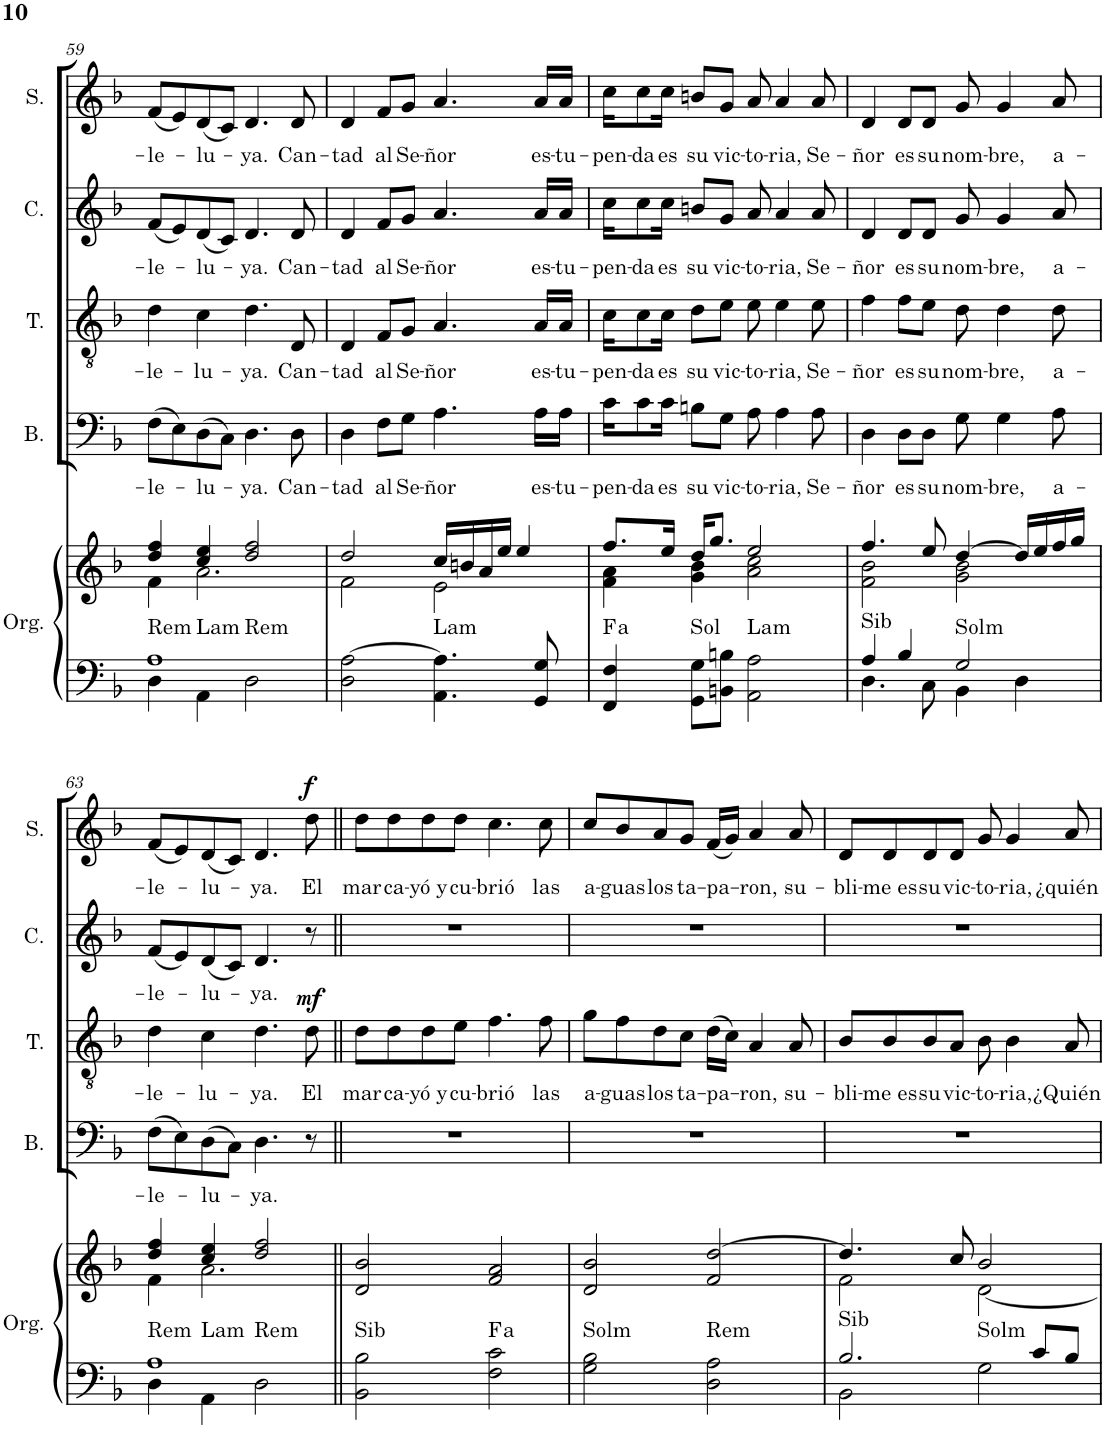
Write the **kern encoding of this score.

**kern	**kern	**harte	**kern	**text	**kern	**text	**dynam	**kern	**text	**kern	**text	**dynam
*part5	*part5	*part5	*part4	*part4	*part3	*part3	*part3	*part2	*part2	*part1	*part1	*part1
*staff6	*staff5	*	*staff4	*staff4	*staff3	*staff3	*staff3	*staff2	*staff2	*staff1	*staff1	*staff1
*I"Órgano	*	*	*I"Bajo	*	*I"Tenor	*	*	*I"Contralto	*	*I"Soprano	*	*
*	*	*	*I'B.	*	*I'T.	*	*	*I'C.	*	*I'S.	*	*
!!LO:PB:g=z
*clefF4	*clefG2	*	*clefF4	*	*clefGv2	*	*	*clefG2	*	*clefG2	*	*
*k[b-]	*k[b-]	*	*k[b-]	*	*k[b-]	*	*	*k[b-]	*	*k[b-]	*	*
*M4/4	*M4/4	*	*M4/4	*	*M4/4	*	*	*M4/4	*	*M4/4	*	*
*met(c)	*met(c)	*	*met(c)	*	*met(c)	*	*	*met(c)	*	*met(c)	*	*
=59	=59	=59	=59	=59	=59	=59	=59	=59	=59	=59	=59	=59
*^	*^	*	*	*	*	*	*	*	*	*	*	*
!	!	!	!	!LO:H:n=1:kt=Rem	!	!LO:LY:b	!	!LO:LY:b	!	!	!LO:LY:b	!	!LO:LY:b	!
!	!	!	!	!LO:H:n=2:kt=Lam	!	!	!	!	!	!	!	!	!	!
!	!	!	!	!LO:H:n=3:kt=Rem	!	!	!	!	!	!	!	!	!	!
1A	4D\	4dd/ 4ff/	4f\	N N N	(8F\L	-le-	4d\	-le-	.	(8f/L	-le-	(8f/L	-le-	.
.	.	.	.	.	8E\)	.	.	.	.	8e/)	.	8e/)	.	.
!	!	!	!	!	!	!LO:LY:b	!	!LO:LY:b	!	!	!LO:LY:b	!	!LO:LY:b	!
.	4AA\	4cc/ 4ee/	2.a\	.	(8D\	-lu-	4c\	-lu-	.	(8d/	-lu-	(8d/	-lu-	.
.	.	.	.	.	8C\J)	.	.	.	.	8c/J)	.	8c/J)	.	.
!	!	!	!	!	!	!LO:LY:b	!	!LO:LY:b	!	!	!LO:LY:b	!	!LO:LY:b	!
.	2D\	2dd/ 2ff/	.	.	4.D\	-ya.	4.d\	-ya.	.	4.d/	-ya.	4.d/	-ya.	.
!	!	!	!	!	!	!LO:LY:b	!	!LO:LY:b	!	!	!LO:LY:b	!	!LO:LY:b	!
.	.	.	.	.	8D\	Can-	8D/	Can-	.	8d/	Can-	8d/	Can-	.
*v	*v	*	*	*	*	*	*	*	*	*	*	*	*	*
=60	=60	=60	=60	=60	=60	=60	=60	=60	=60	=60	=60	=60	=60
!	!	!	!	!	!LO:LY:b	!	!LO:LY:b	!	!	!LO:LY:b	!	!LO:LY:b	!
2D\ [2A\	2dd/	2f\	.	4D\	-tad	4D/	-tad	.	4d/	-tad	4d/	-tad	.
!	!	!	!	!	!LO:LY:b	!	!LO:LY:b	!	!	!LO:LY:b	!	!LO:LY:b	!
.	.	.	.	8F\L	al	8F/L	al	.	8f/L	al	8f/L	al	.
!	!	!	!	!	!LO:LY:b	!	!LO:LY:b	!	!	!LO:LY:b	!	!LO:LY:b	!
.	.	.	.	8G\J	Se-	8G/J	Se-	.	8g/J	Se-	8g/J	Se-	.
!	!	!	!LO:H:kt=Lam	!	!LO:LY:b	!	!LO:LY:b	!	!	!LO:LY:b	!	!LO:LY:b	!
4.AA\ 4.A\]	16cc/LL	2e\	N	4.A\	-ñor	4.A/	-ñor	.	4.a/	-ñor	4.a/	-ñor	.
.	16bn/	.	.	.	.	.	.	.	.	.	.	.	.
.	16a/	.	.	.	.	.	.	.	.	.	.	.	.
.	16ee/JJ	.	.	.	.	.	.	.	.	.	.	.	.
.	4ee/	.	.	.	.	.	.	.	.	.	.	.	.
!	!	!	!	!	!LO:LY:b	!	!LO:LY:b	!	!	!LO:LY:b	!	!LO:LY:b	!
8GG/ 8G/	.	.	.	16A\LL	es-	16A/LL	es-	.	16a/LL	es-	16a/LL	es-	.
!	!	!	!	!	!LO:LY:b	!	!LO:LY:b	!	!	!LO:LY:b	!	!LO:LY:b	!
.	.	.	.	16A\JJ	-tu-	16A/JJ	-tu-	.	16a/JJ	-tu-	16a/JJ	-tu-	.
=61	=61	=61	=61	=61	=61	=61	=61	=61	=61	=61	=61	=61	=61
!	!	!	!LO:H:kt=a	!	!LO:LY:b	!	!LO:LY:b	!	!	!LO:LY:b	!	!LO:LY:b	!
4FF/ 4F/	8.ff/L	4f\ 4a\	.	16c\KL	-pen-	16c\KL	-pen-	.	16cc\KL	-pen-	16cc\KL	-pen-	.
!	!	!	!	!	!LO:LY:b	!	!LO:LY:b	!	!	!LO:LY:b	!	!LO:LY:b	!
.	.	.	.	8c\	-da	8c\	-da	.	8cc\	-da	8cc\	-da	.
!	!	!	!	!	!LO:LY:b	!	!LO:LY:b	!	!	!LO:LY:b	!	!LO:LY:b	!
.	16ee/Jk	.	.	16c\Jk	es	16c\Jk	es	.	16cc\Jk	es	16cc\Jk	es	.
!	!	!	!LO:H:kt=Sol	!	!LO:LY:b	!	!LO:LY:b	!	!	!LO:LY:b	!	!LO:LY:b	!
8GG\ 8G\L	16dd/KL	4g\ 4b-\	N	8Bn\L	su	8d\L	su	.	8bn/L	su	8bn/L	su	.
.	8.gg/J	.	.	.	.	.	.	.	.	.	.	.	.
!	!	!	!	!	!LO:LY:b	!	!LO:LY:b	!	!	!LO:LY:b	!	!LO:LY:b	!
8BBn\ 8Bn\J	.	.	.	8G\J	vic-	8e\J	vic-	.	8g/J	vic-	8g/J	vic-	.
!	!	!	!LO:H:kt=Lam	!	!LO:LY:b	!	!LO:LY:b	!	!	!LO:LY:b	!	!LO:LY:b	!
2AA\ 2A\	2ee/	2a\ 2cc\	N	8A\	-to-	8e\	-to-	.	8a/	-to-	8a/	-to-	.
!	!	!	!	!	!LO:LY:b	!	!LO:LY:b	!	!	!LO:LY:b	!	!LO:LY:b	!
.	.	.	.	4A\	-ria,	4e\	-ria,	.	4a/	-ria,	4a/	-ria,	.
!	!	!	!	!	!LO:LY:b	!	!LO:LY:b	!	!	!LO:LY:b	!	!LO:LY:b	!
.	.	.	.	8A\	Se-	8e\	Se-	.	8a/	Se-	8a/	Se-	.
=62	=62	=62	=62	=62	=62	=62	=62	=62	=62	=62	=62	=62	=62
*^	*	*	*	*	*	*	*	*	*	*	*	*	*
!	!	!	!	!LO:H:kt=Sib	!	!LO:LY:b	!	!LO:LY:b	!	!	!LO:LY:b	!	!LO:LY:b	!
4A/	4.D\	4.ff/	2f\ 2b-\	N	4D\	-ñor	4f\	-ñor	.	4d/	-ñor	4d/	-ñor	.
!	!	!	!	!	!	!LO:LY:b	!	!LO:LY:b	!	!	!LO:LY:b	!	!LO:LY:b	!
4B-/	.	.	.	.	8D\L	es	8f\L	es	.	8d/L	es	8d/L	es	.
!	!	!	!	!	!	!LO:LY:b	!	!LO:LY:b	!	!	!LO:LY:b	!	!LO:LY:b	!
.	8C\	8ee/	.	.	8D\J	su	8e\J	su	.	8d/J	su	8d/J	su	.
!	!	!	!	!LO:H:kt=Solm	!	!LO:LY:b	!	!LO:LY:b	!	!	!LO:LY:b	!	!LO:LY:b	!
2G/	4BB-\	[4dd/	2g\ 2b-\	N	8G\	nom-	8d\	nom-	.	8g/	nom-	8g/	nom-	.
!	!	!	!	!	!	!LO:LY:b	!	!LO:LY:b	!	!	!LO:LY:b	!	!LO:LY:b	!
.	.	.	.	.	4G\	-bre,	4d\	-bre,	.	4g/	-bre,	4g/	-bre,	.
.	4D\	16dd/LL]	.	.	.	.	.	.	.	.	.	.	.	.
.	.	16ee/	.	.	.	.	.	.	.	.	.	.	.	.
!	!	!	!	!	!	!LO:LY:b	!	!LO:LY:b	!	!	!LO:LY:b	!	!LO:LY:b	!
.	.	16ff/	.	.	8A\	a-	8d\	a-	.	8a/	a-	8a/	a-	.
.	.	16gg/JJ	.	.	.	.	.	.	.	.	.	.	.	.
!!LO:LB:g=z
=63	=63	=63	=63	=63	=63	=63	=63	=63	=63	=63	=63	=63	=63	=63
!	!	!	!	!LO:H:n=1:kt=Rem	!	!LO:LY:b	!	!LO:LY:b	!	!	!LO:LY:b	!	!LO:LY:b	!
!	!	!	!	!LO:H:n=2:kt=Lam	!	!	!	!	!	!	!	!	!	!
!	!	!	!	!LO:H:n=3:kt=Rem	!	!	!	!	!	!	!	!	!	!
1A	4D\	4dd/ 4ff/	4f\	N N N	(8F\L	-le-	4d\	le-	.	(8f/L	-le-	(8f/L	-le-	.
.	.	.	.	.	8E\)	.	.	.	.	8e/)	.	8e/)	.	.
!	!	!	!	!	!	!LO:LY:b	!	!LO:LY:b	!	!	!LO:LY:b	!	!LO:LY:b	!
.	4AA\	4cc/ 4ee/	2.a\	.	(8D\	-lu-	4c\	-lu-	.	(8d/	-lu-	(8d/	-lu-	.
.	.	.	.	.	8C\J)	.	.	.	.	8c/J)	.	8c/J)	.	.
!	!	!	!	!	!	!LO:LY:b	!	!LO:LY:b	!	!	!LO:LY:b	!	!LO:LY:b	!
.	2D\	2dd/ 2ff/	.	.	4.D\	-ya.	4.d\	-ya.	.	4.d/	-ya.	4.d/	-ya.	.
!	!	!	!	!	!	!	!	!LO:LY:b	!LO:DY:a	!	!	!	!LO:LY:b	!LO:DY:a
.	.	.	.	.	8r	.	8d\	El	mf	8r	.	8dd\	El	f
*v	*v	*	*	*	*	*	*	*	*	*	*	*	*	*
*	*v	*v	*	*	*	*	*	*	*	*	*	*	*
=64||	=64||	=64||	=64||	=64||	=64||	=64||	=64||	=64||	=64||	=64||	=64||	=64||
!	!	!LO:H:kt=Sib	!	!	!	!LO:LY:b	!	!	!	!	!LO:LY:b	!
2BB-\ 2B-\	2d/ 2b-/	N	1r	.	8d\L	mar	.	1r	.	8dd\L	mar	.
!	!	!	!	!	!	!LO:LY:b	!	!	!	!	!LO:LY:b	!
.	.	.	.	.	8d\	ca-	.	.	.	8dd\	ca-	.
!	!	!	!	!	!	!LO:LY:b	!	!	!	!	!LO:LY:b	!
.	.	.	.	.	8d\	-yó y	.	.	.	8dd\	-yó y	.
!	!	!	!	!	!	!LO:LY:b	!	!	!	!	!LO:LY:b	!
.	.	.	.	.	8e\J	cu-	.	.	.	8dd\J	cu-	.
!	!	!LO:H:kt=a	!	!	!	!LO:LY:b	!	!	!	!	!LO:LY:b	!
2F\ 2c\	2f/ 2a/	.	.	.	4.f\	-brió	.	.	.	4.cc\	-brió	.
!	!	!	!	!	!	!LO:LY:b	!	!	!	!	!LO:LY:b	!
.	.	.	.	.	8f\	las	.	.	.	8cc\	las	.
=65	=65	=65	=65	=65	=65	=65	=65	=65	=65	=65	=65	=65
!	!	!LO:H:kt=Solm	!	!	!	!LO:LY:b	!	!	!	!	!LO:LY:b	!
2G\ 2B-\	2d/ 2b-/	N	1r	.	8g\L	a-	.	1r	.	8cc/L	a-	.
!	!	!	!	!	!	!LO:LY:b	!	!	!	!	!LO:LY:b	!
.	.	.	.	.	8f\	-guas	.	.	.	8b-/	-guas	.
!	!	!	!	!	!	!LO:LY:b	!	!	!	!	!LO:LY:b	!
.	.	.	.	.	8d\	los	.	.	.	8a/	los	.
!	!	!	!	!	!	!LO:LY:b	!	!	!	!	!LO:LY:b	!
.	.	.	.	.	8c\J	ta-	.	.	.	8g/J	ta-	.
!	!	!LO:H:kt=Rem	!	!	!	!LO:LY:b	!	!	!	!	!LO:LY:b	!
2D\ 2A\	2f/ [2dd/	N	.	.	(16d\LL	-pa-	.	.	.	(16f/LL	-pa-	.
.	.	.	.	.	16c\JJ)	.	.	.	.	16g/JJ)	.	.
!	!	!	!	!	!	!LO:LY:b	!	!	!	!	!LO:LY:b	!
.	.	.	.	.	4A/	-ron,	.	.	.	4a/	-ron,	.
!	!	!	!	!	!	!LO:LY:b	!	!	!	!	!LO:LY:b	!
.	.	.	.	.	8A/	su-	.	.	.	8a/	su-	.
=66	=66	=66	=66	=66	=66	=66	=66	=66	=66	=66	=66	=66
*^	*^	*	*	*	*	*	*	*	*	*	*	*
!	!	!	!	!LO:H:n=1:kt=Sib	!	!	!	!LO:LY:b	!	!	!	!	!LO:LY:b	!
!	!	!	!	!LO:H:n=2:kt=Solm	!	!	!	!	!	!	!	!	!	!
2.B-/	2BB-\	4.dd/]	2f\	N N	1r	.	8B-/L	-bli-	.	1r	.	8d/L	-bli-	.
!	!	!	!	!	!	!	!	!LO:LY:b	!	!	!	!	!LO:LY:b	!
.	.	.	.	.	.	.	8B-/	-me es	.	.	.	8d/	-me es	.
!	!	!	!	!	!	!	!	!LO:LY:b	!	!	!	!	!LO:LY:b	!
.	.	.	.	.	.	.	8B-/	su	.	.	.	8d/	su	.
!	!	!	!	!	!	!	!	!LO:LY:b	!	!	!	!	!LO:LY:b	!
.	.	8cc/	.	.	.	.	8A/J	vic-	.	.	.	8d/J	vic-	.
!	!	!	!	!	!	!	!	!LO:LY:b	!	!	!	!	!LO:LY:b	!
.	2G\	2b-/	[2d\	.	.	.	8B-\	-to-	.	.	.	8g/	-to-	.
!	!	!	!	!	!	!	!	!LO:LY:b	!	!	!	!	!LO:LY:b	!
.	.	.	.	.	.	.	4B-\	-ria,	.	.	.	4g/	-ria,	.
8c/L	.	.	.	.	.	.	.	.	.	.	.	.	.	.
!	!	!	!	!	!	!	!	!LO:LY:b	!	!	!	!	!LO:LY:b	!
8B-/J	.	.	.	.	.	.	8A/	¿Quién	.	.	.	8a/	¿quién	.
*v	*v	*	*	*	*	*	*	*	*	*	*	*	*	*
*	*v	*v	*	*	*	*	*	*	*	*	*	*	*
=	=	=	=	=	=	=	=	=	=	=	=	=
*-	*-	*-	*-	*-	*-	*-	*-	*-	*-	*-	*-	*-
